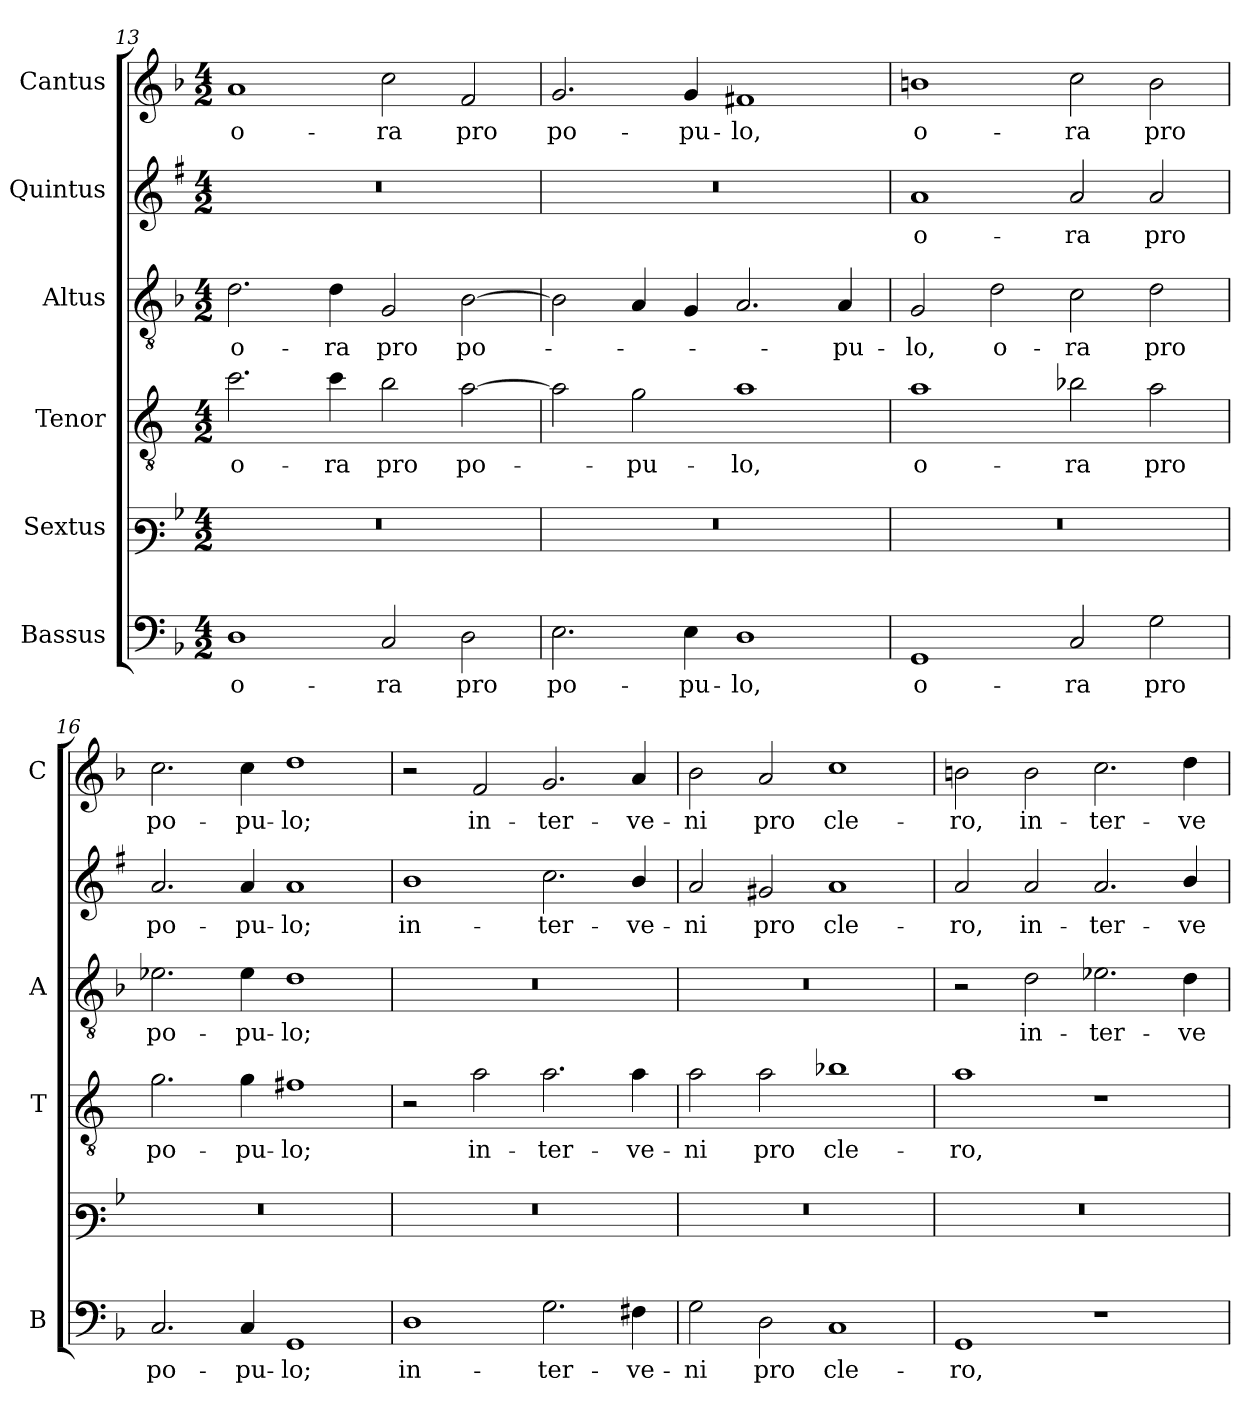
**kern	**text	**kern	**kern	**text	**kern	**text	**kern	**text	**kern	**text
*part6	*part6	*part5	*part4	*part4	*part3	*part3	*part2	*part2	*part1	*part1
*staff6	*staff6	*staff5	*staff4	*staff4	*staff3	*staff3	*staff2	*staff2	*staff1	*staff1
*I"Bassus	*	*I"Sextus	*I"Tenor	*	*I"Altus	*	*I"Quintus	*	*I"Cantus	*
*I'B	*	*	*I'T	*	*I'A	*	*	*	*I'C	*
*clefF4	*	*clefF3	*clefGv2	*	*clefGv2	*	*clefG2	*	*clefG2	*
*	*	*	*ITrd4c7	*	*	*	*ITrd1c2	*	*	*
*k[b-]	*	*k[b-]	*k[b-]	*	*k[b-]	*	*k[b-]	*	*k[b-]	*
*F:	*	*F:	*F:	*	*F:	*	*F:	*	*F:	*
*M4/2	*	*M4/2	*M4/2	*	*M4/2	*	*M4/2	*	*M4/2	*
=13	=13	=13	=13	=13	=13	=13	=13	=13	=13	=13
!	!LO:LY:b	!	!	!LO:LY:b	!	!LO:LY:b	!	!	!	!LO:LY:b
1D	o-	0r	2.f\	o-	2.d\	o-	0r	.	1a	o-
!	!	!	!	!LO:LY:b	!	!LO:LY:b	!	!	!	!
.	.	.	4f\	-ra	4d\	-ra	.	.	.	.
!	!LO:LY:b	!	!	!LO:LY:b	!	!LO:LY:b	!	!	!	!LO:LY:b
2C/	-ra	.	2e\	pro	2G/	pro	.	.	2cc\	-ra
!	!LO:LY:b	!	!	!LO:LY:b	!	!LO:LY:b	!	!	!	!LO:LY:b
2D\	pro	.	[2d\	po-	[2B-\	po-	.	.	2f/	pro
=14	=14	=14	=14	=14	=14	=14	=14	=14	=14	=14
!	!LO:LY:b	!	!	!	!	!	!	!	!	!LO:LY:b
2.E\	po-	0r	2d\]	.	2B-\]	.	0r	.	2.g/	po-
!	!	!	!	!LO:LY:b	!	!	!	!	!	!
.	.	.	2c\	-pu-	4A/	.	.	.	.	.
!	!LO:LY:b	!	!	!	!	!	!	!	!	!LO:LY:b
4E\	-pu-	.	.	.	4G/	.	.	.	4g/	-pu-
!	!LO:LY:b	!	!	!LO:LY:b	!	!	!	!	!	!LO:LY:b
1D	-lo,	.	1d	-lo,	2.A/	.	.	.	1f#X	-lo,
!	!	!	!	!	!	!LO:LY:b	!	!	!	!
.	.	.	.	.	4A/	-pu-	.	.	.	.
=15	=15	=15	=15	=15	=15	=15	=15	=15	=15	=15
!	!LO:LY:b	!	!	!LO:LY:b	!	!LO:LY:b	!	!LO:LY:b	!	!LO:LY:b
1GG	o-	0r	1d	o-	2G/	-lo,	1g	o-	1bn	o-
!	!	!	!	!	!	!LO:LY:b	!	!	!	!
.	.	.	.	.	2d\	o-	.	.	.	.
!	!LO:LY:b	!	!	!LO:LY:b	!	!LO:LY:b	!	!LO:LY:b	!	!LO:LY:b
2C/	-ra	.	2e-X\	-ra	2c\	-ra	2g/	-ra	2cc\	-ra
!	!LO:LY:b	!	!	!LO:LY:b	!	!LO:LY:b	!	!LO:LY:b	!	!LO:LY:b
2G\	pro	.	2d\	pro	2d\	pro	2g/	pro	2b\	pro
=16	=16	=16	=16	=16	=16	=16	=16	=16	=16	=16
!	!LO:LY:b	!	!	!LO:LY:b	!	!LO:LY:b	!	!LO:LY:b	!	!LO:LY:b
2.C/	po-	0r	2.c\	po-	2.e-X\	po-	2.g/	po-	2.cc\	po-
!	!LO:LY:b	!	!	!LO:LY:b	!	!LO:LY:b	!	!LO:LY:b	!	!LO:LY:b
4C/	-pu-	.	4c\	-pu-	4e-\	-pu-	4g/	-pu-	4cc\	-pu-
!	!LO:LY:b	!	!	!LO:LY:b	!	!LO:LY:b	!	!LO:LY:b	!	!LO:LY:b
1GG	-lo;	.	1Bn	-lo;	1d	-lo;	1g	-lo;	1dd	-lo;
=17	=17	=17	=17	=17	=17	=17	=17	=17	=17	=17
!	!LO:LY:b	!	!	!	!	!	!	!LO:LY:b	!	!
1D	in-	0r	2r	.	0r	.	1a	in-	2r	.
!	!	!	!	!LO:LY:b	!	!	!	!	!	!LO:LY:b
.	.	.	2d\	in-	.	.	.	.	2f/	in-
!	!LO:LY:b	!	!	!LO:LY:b	!	!	!	!LO:LY:b	!	!LO:LY:b
2.G\	-ter-	.	2.d\	-ter-	.	.	2.b-\	-ter-	2.g/	-ter-
!	!LO:LY:b	!	!	!LO:LY:b	!	!	!	!LO:LY:b	!	!LO:LY:b
4F#X\	-ve-	.	4d\	-ve-	.	.	4a/	-ve-	4a/	-ve-
!!LO:PB:g=z
=18	=18	=18	=18	=18	=18	=18	=18	=18	=18	=18
!	!LO:LY:b	!	!	!LO:LY:b	!	!	!	!LO:LY:b	!	!LO:LY:b
2G\	-ni	0r	2d\	-ni	0r	.	2g/	-ni	2b-\	-ni
!	!LO:LY:b	!	!	!LO:LY:b	!	!	!	!LO:LY:b	!	!LO:LY:b
2D\	pro	.	2d\	pro	.	.	2f#X/	pro	2a/	pro
!	!LO:LY:b	!	!	!LO:LY:b	!	!	!	!LO:LY:b	!	!LO:LY:b
1C	cle-	.	1e-X	cle-	.	.	1g	cle-	1cc	cle-
=19	=19	=19	=19	=19	=19	=19	=19	=19	=19	=19
!	!LO:LY:b	!	!	!LO:LY:b	!	!	!	!LO:LY:b	!	!LO:LY:b
1GG	-ro,	0r	1d	-ro,	2r	.	2g/	-ro,	2bn\	-ro,
!	!	!	!	!	!	!LO:LY:b	!	!LO:LY:b	!	!LO:LY:b
.	.	.	.	.	2d\	in-	2g/	in-	2b\	in-
!	!	!	!	!	!	!LO:LY:b	!	!LO:LY:b	!	!LO:LY:b
1r	.	.	1r	.	2.e-X\	-ter-	2.g/	-ter-	2.cc\	-ter-
!	!	!	!	!	!	!LO:LY:b	!	!LO:LY:b	!	!LO:LY:b
.	.	.	.	.	4d\	-ve-	4a/	-ve-	4dd\	-ve-
=	=	=	=	=	=	=	=	=	=	=
*-	*-	*-	*-	*-	*-	*-	*-	*-	*-	*-
